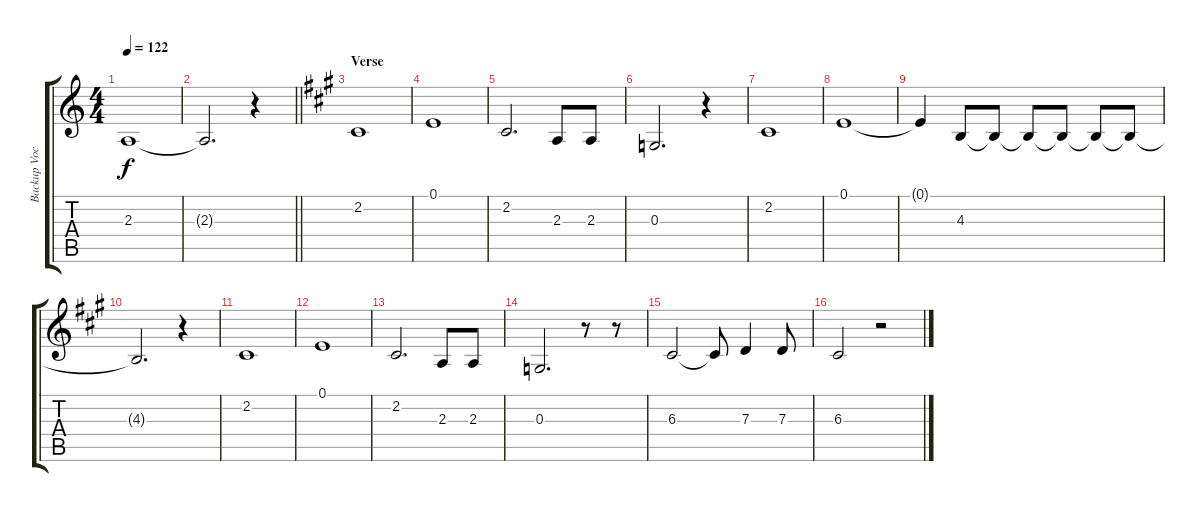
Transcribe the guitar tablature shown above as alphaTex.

\track ("Backup Vocals" "Backup Voc") {instrument cello}
\staff {score tabs}
\tuning (E4 B3 G3 D3 A2 E2) {hide}
\ts (4 4)
\tempo 122
\clef g2
\ks c
2.3.1{dy f} |
\barLineRight lightlight
2.3{t}.2{d} r.4 |
\section ("" "Verse")
\ks a
2.2.1 |
0.1.1 |
2.2.2{d} 2.3.8 2.3.8 |
0.3.2{d} r.4 |
2.2.1 |
0.1.1 |
0.1{t}.4 4.3.8 4.3{t}.8 4.3{t}.8 4.3{t}.8 4.3{t}.8 4.3{t}.8 |
4.3{t}.2{d} r.4 |
2.2.1 |
0.1.1 |
2.2.2{d} 2.3.8 2.3.8 |
0.3.2{d} r.8 r.8 |
6.3.2 6.3{t}.8 7.3.4 7.3.8 |
6.3.2 r.2
